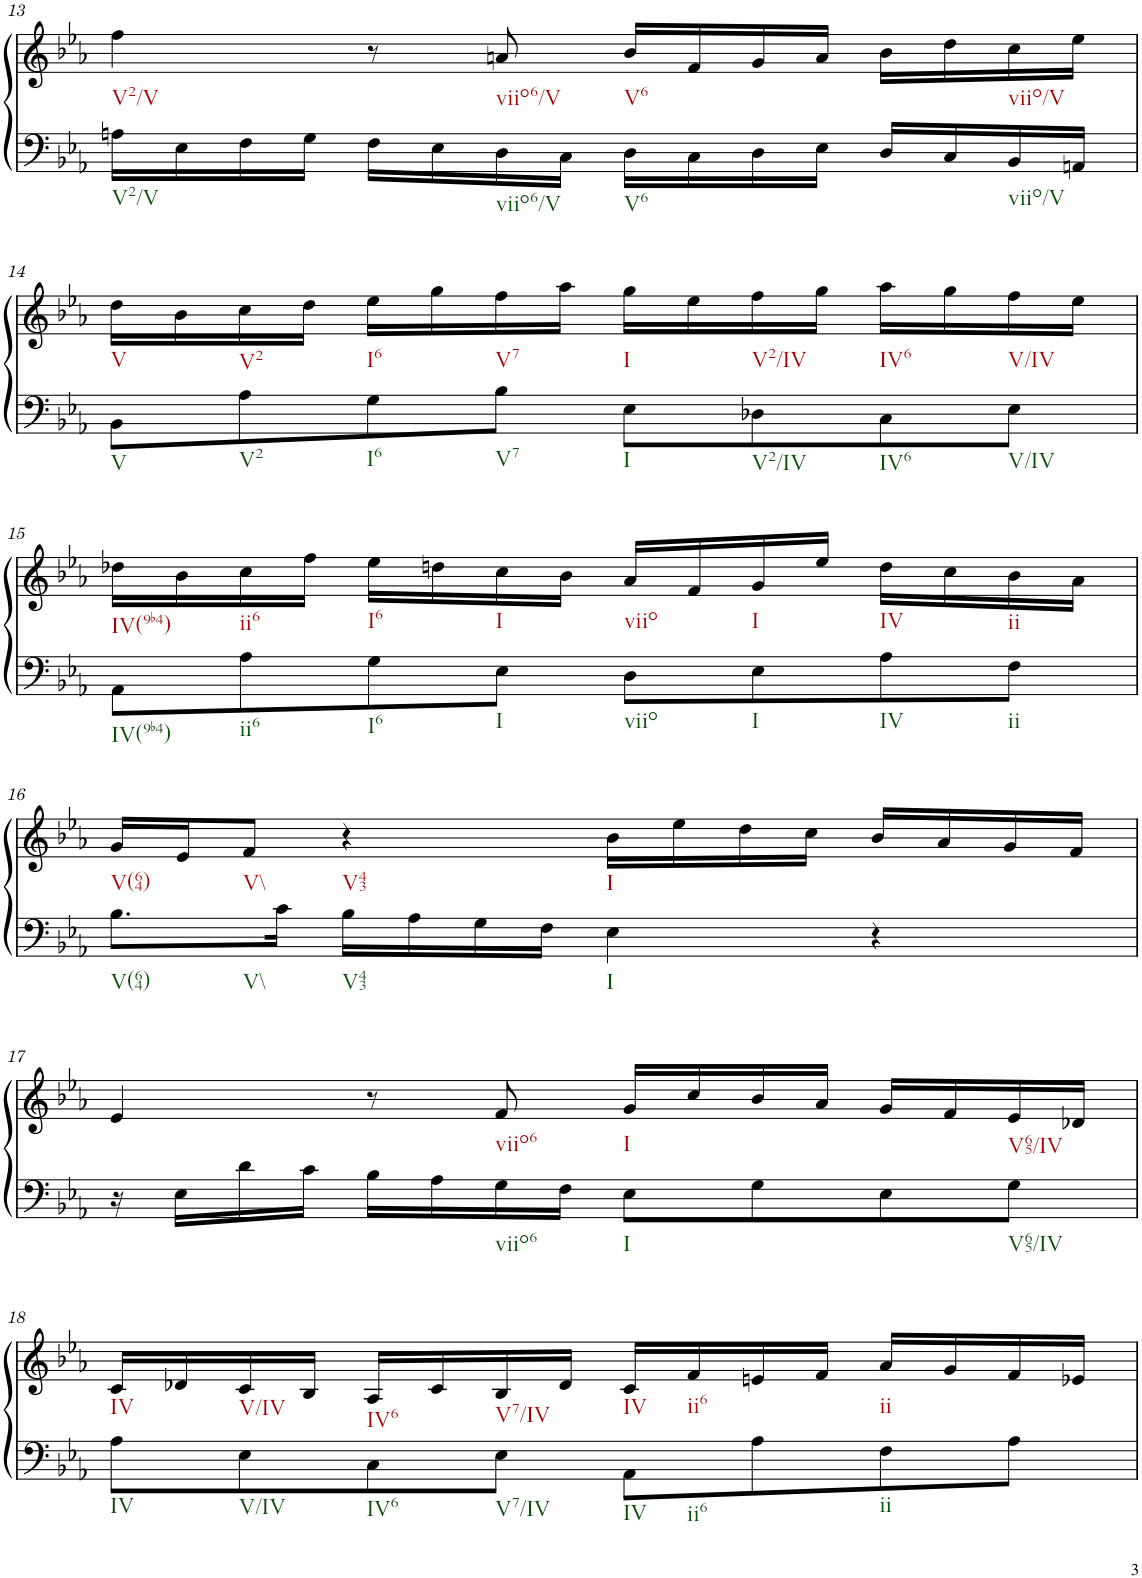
**kern	**kern
*part1	*part1
*staff2	*staff1
*I"Klavier linke Hand	*
!!LO:PB:g=z
*clefF4	*clefG2
*k[b-e-a-]	*k[b-e-a-]
*M4/4	*M4/4
=13	=13
16An\LL	4ff\
16E-\	.
16F\	.
16G\JJ	.
16F\LL	8r
16E-\	.
16D\	8an/
16C\JJ	.
16D\LL	16b-/LL
16C\	16f/
16D\	16g/
16E-\JJ	16a/JJ
16D/LL	16b-\LL
16C/	16dd\
16BB-/	16cc\
16AAn/JJ	16ee-\JJ
!!LO:LB:g=z
=14	=14
8BB-\L	16dd\LL
.	16b-\
8A-\	16cc\
.	16dd\JJ
8G\	16ee-\LL
.	16gg\
8B-\J	16ff\
.	16aa-\JJ
8E-\L	16gg\LL
.	16ee-\
8D-X\	16ff\
.	16gg\JJ
8C\	16aa-\LL
.	16gg\
8E-\J	16ff\
.	16ee-\JJ
!!LO:LB:g=z
=15	=15
8AA-\L	16dd-X\LL
.	16b-\
8A-\	16cc\
.	16ff\JJ
8G\	16ee-\LL
.	16ddn\
8E-\J	16cc\
.	16b-\JJ
8D\L	16a-/LL
.	16f/
8E-\	16g/
.	16ee-/JJ
8A-\	16dd\LL
.	16cc\
8F\J	16b-\
.	16a-\JJ
!!LO:LB:g=z
=16	=16
8.B-\L	16g/LL
.	16e-/J
.	8f/J
16c\Jk	.
16B-\LL	4r
16A-\	.
16G\	.
16F\JJ	.
4E-\	16b-\LL
.	16ee-\
.	16dd\
.	16cc\JJ
4r	16b-/LL
.	16a-/
.	16g/
.	16f/JJ
!!LO:LB:g=z
=17	=17
16r	4e-/
16E-\LL	.
16d\	.
16c\JJ	.
16B-\LL	8r
16A-\	.
16G\	8f/
16F\JJ	.
8E-\L	16g/LL
.	16cc/
8G\	16b-/
.	16a-/JJ
8E-\	16g/LL
.	16f/
8G\J	16e-/
.	16d-X/JJ
!!LO:LB:g=z
=18	=18
8A-\L	16c/LL
.	16d-X/
8E-\	16c/
.	16B-/JJ
8C\	16A-/LL
.	16c/
8E-\J	16B-/
.	16d-/JJ
8AA-\L	16c/LL
.	16f/
8A-\	16en/
.	16f/JJ
8F\	16a-/LL
.	16g/
8A-\J	16f/
.	16e-X/JJ
=	=
*-	*-
